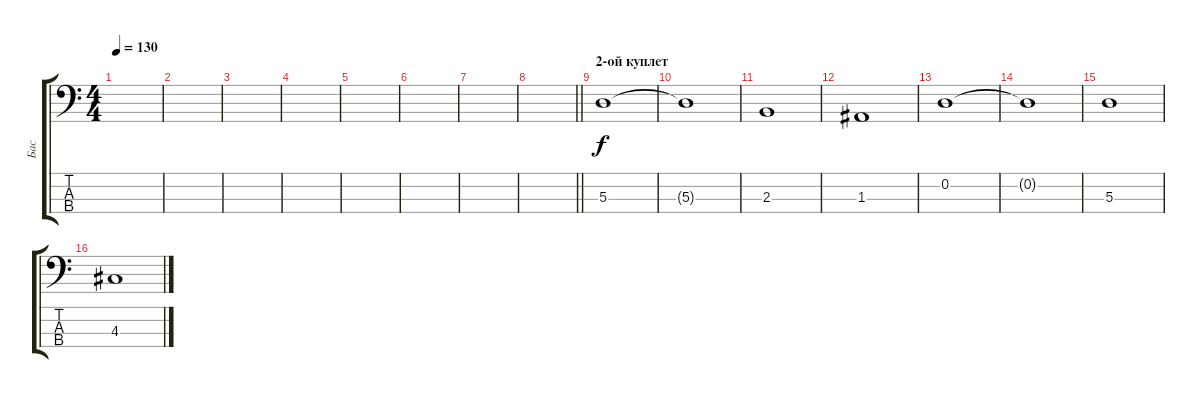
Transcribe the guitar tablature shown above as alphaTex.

\track ("Бас" "Бас") {instrument electricbassfinger}
\staff {score tabs}
\tuning (G2 D2 A1 E1) {hide}
\ts (4 4)
\tempo 130
\clef f4
\ks c
|
|
|
|
|
|
|
\barLineRight lightlight
|
\section ("" "2-ой куплет")
5.3.1 |
5.3{t}.1 |
2.3.1 |
1.3.1 |
0.2.1 |
0.2{t}.1 |
5.3.1 |
4.3.1
